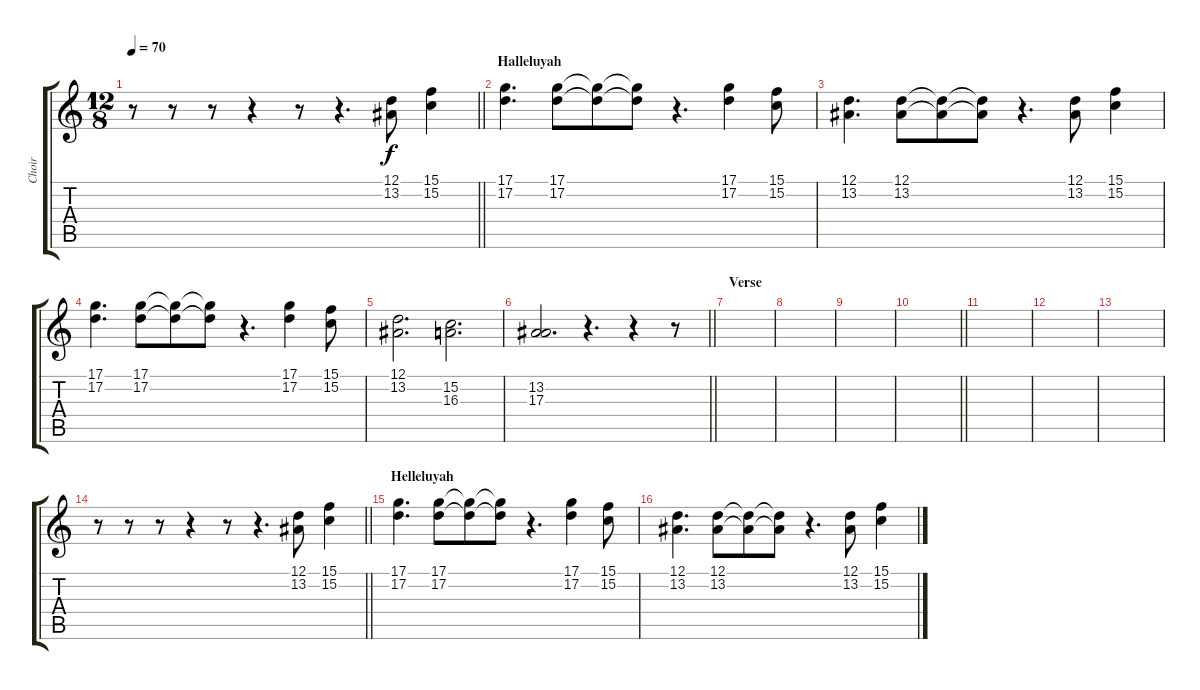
\track ("Choir" "Choir") {instrument piccolo}
\staff {score tabs}
\tuning (D4 A3 F3 C3 G2 D2) {hide}
\ts (12 8)
\tempo 70
\clef g2
\barLineRight lightlight
\ks c
r.8{dy f} r.8 r.8 r.4 r.8 r.4{d} (12.1 13.2).8 (15.1 15.2).4 |
\section ("" "Halleluyah")
(17.1 17.2).4{d} (17.1 17.2).8 (17.1{t} 17.2{t}).8 (17.1{t} 17.2{t}).8 r.4{d} (17.1 17.2).4 (15.1 15.2).8 |
(12.1 13.2).4{d} (12.1 13.2).8 (12.1{t} 13.2{t}).8 (12.1{t} 13.2{t}).8 r.4{d} (12.1 13.2).8 (15.1 15.2).4 |
(17.1 17.2).4{d} (17.1 17.2).8 (17.1{t} 17.2{t}).8 (17.1{t} 17.2{t}).8 r.4{d} (17.1 17.2).4 (15.1 15.2).8 |
(12.1 13.2).2{d} (15.2 16.3).2{d} |
\barLineRight lightlight
(13.2 17.3).2{d} r.4{d} r.4 r.8 |
\section ("" "Verse")
|
|
|
\barLineRight lightlight
|
\section ("" "")
|
|
|
\barLineRight lightlight
r.8 r.8 r.8 r.4 r.8 r.4{d} (12.1 13.2).8 (15.1 15.2).4 |
\section ("" "Helleluyah")
(17.1 17.2).4{d} (17.1 17.2).8 (17.1{t} 17.2{t}).8 (17.1{t} 17.2{t}).8 r.4{d} (17.1 17.2).4 (15.1 15.2).8 |
(12.1 13.2).4{d} (12.1 13.2).8 (12.1{t} 13.2{t}).8 (12.1{t} 13.2{t}).8 r.4{d} (12.1 13.2).8 (15.1 15.2).4
